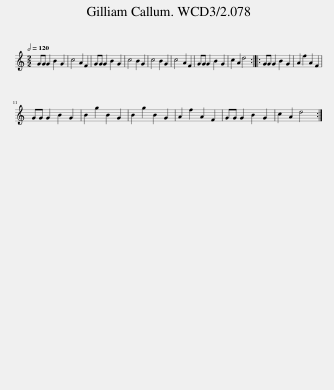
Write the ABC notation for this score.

X:1
L:1/8
Q:1/2=120
M:2/2
I:linebreak $
K:C
V:1 treble
V:1
 GG G2 B2 G2 | c4 A2 F2 | GG G2 B2 G2 | c4 B2 G2 | c4 B2 G2 | %5
 c4 A2 F2 | GG G2 B2 G2 | c2 A2 d4 :: GG G2 B2 G2 | A2 f2 A2 F2 |$ %10
 GG G2 B2 G2 | B2 g2 B2 G2 | B2 g2 B2 G2 | A2 f2 A2 F2 | GG G2 B2 G2 | %15
 c2 A2 d4 :| %16
